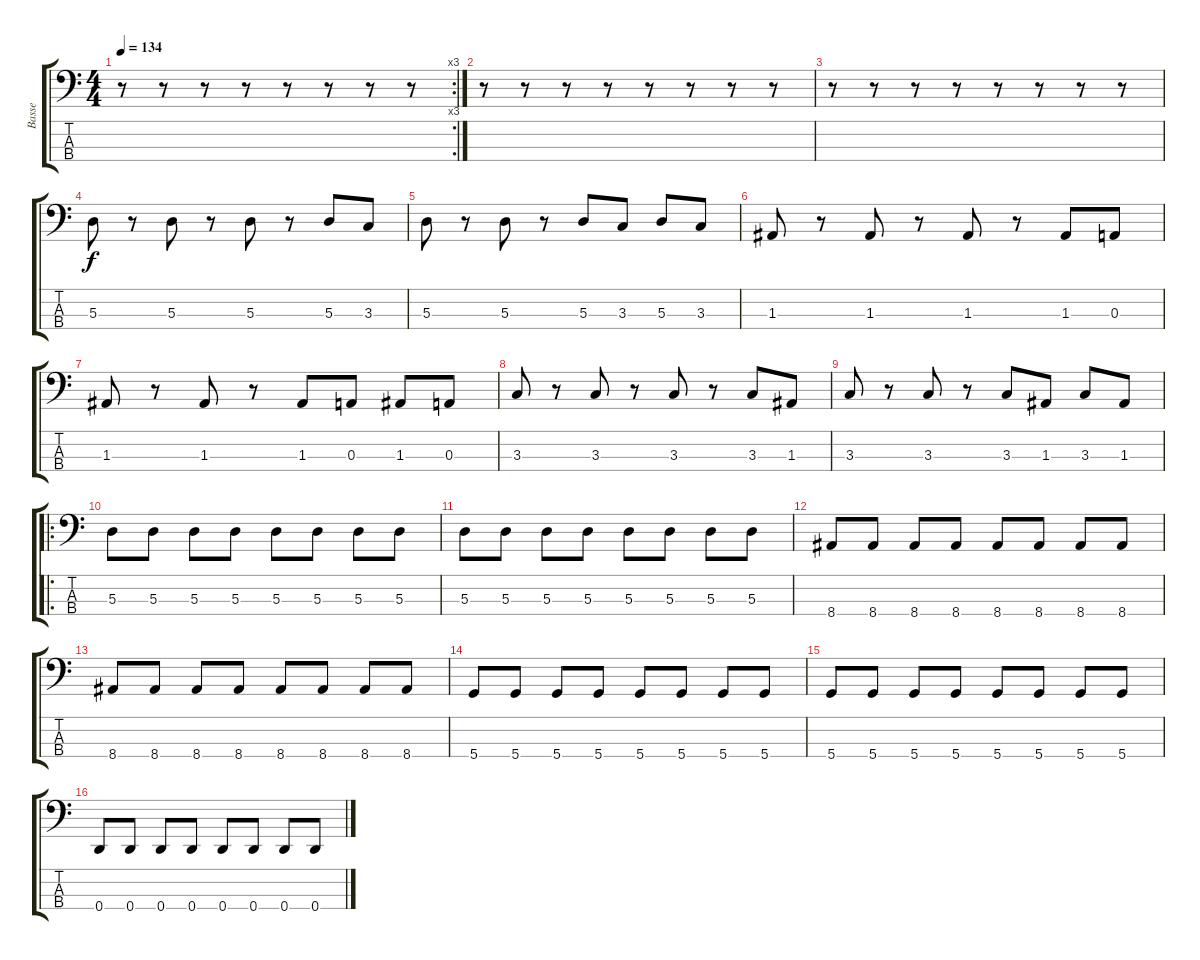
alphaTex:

\track ("Basse" "Basse") {instrument synthbass2}
\staff {score tabs}
\tuning (G2 D2 A1 D1) {hide}
\rc 3
\ts (4 4)
\tempo 134
\clef f4
\ks c
r.8{dy f} r.8 r.8 r.8 r.8 r.8 r.8 r.8 |
r.8 r.8 r.8 r.8 r.8 r.8 r.8 r.8 |
r.8 r.8 r.8 r.8 r.8 r.8 r.8 r.8 |
5.3.8 r.8 5.3.8 r.8 5.3.8 r.8 5.3.8 3.3.8 |
5.3.8 r.8 5.3.8 r.8 5.3.8 3.3.8 5.3.8 3.3.8 |
1.3.8 r.8 1.3.8 r.8 1.3.8 r.8 1.3.8 0.3.8 |
1.3.8 r.8 1.3.8 r.8 1.3.8 0.3.8 1.3.8 0.3.8 |
3.3.8 r.8 3.3.8 r.8 3.3.8 r.8 3.3.8 1.3.8 |
3.3.8 r.8 3.3.8 r.8 3.3.8 1.3.8 3.3.8 1.3.8 |
\ro
5.3.8 5.3.8 5.3.8 5.3.8 5.3.8 5.3.8 5.3.8 5.3.8 |
5.3.8 5.3.8 5.3.8 5.3.8 5.3.8 5.3.8 5.3.8 5.3.8 |
8.4.8 8.4.8 8.4.8 8.4.8 8.4.8 8.4.8 8.4.8 8.4.8 |
8.4.8 8.4.8 8.4.8 8.4.8 8.4.8 8.4.8 8.4.8 8.4.8 |
5.4.8 5.4.8 5.4.8 5.4.8 5.4.8 5.4.8 5.4.8 5.4.8 |
5.4.8 5.4.8 5.4.8 5.4.8 5.4.8 5.4.8 5.4.8 5.4.8 |
0.4.8 0.4.8 0.4.8 0.4.8 0.4.8 0.4.8 0.4.8 0.4.8
